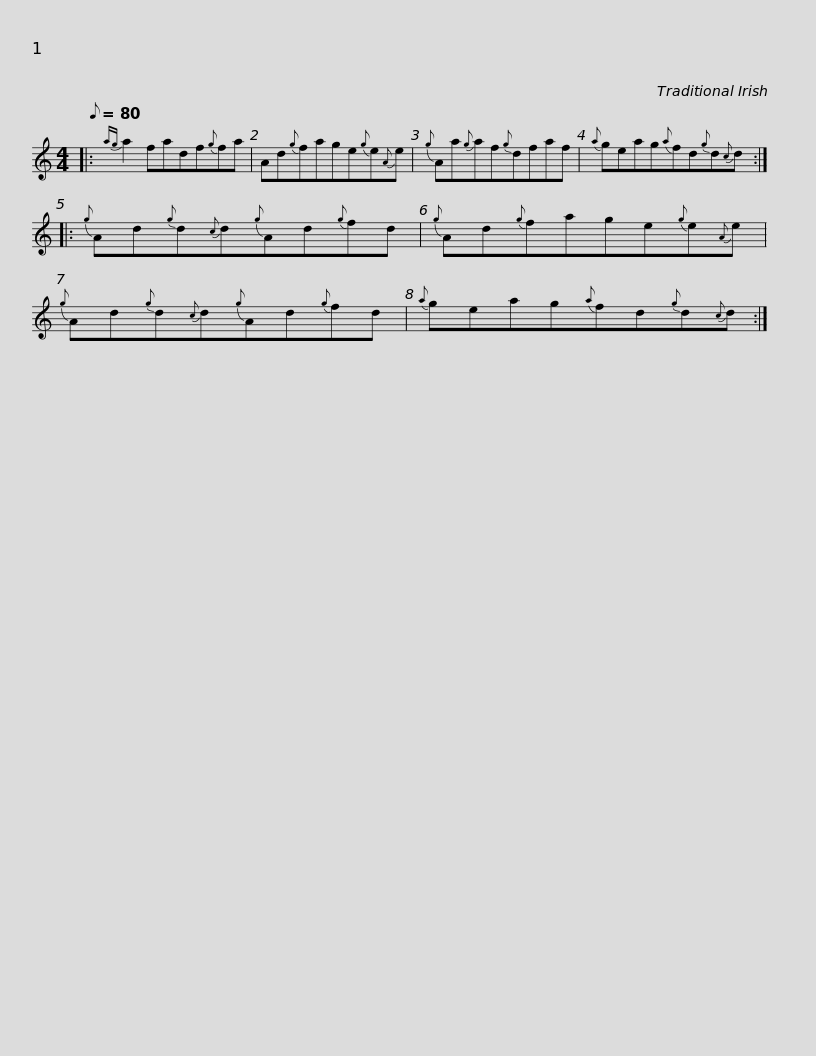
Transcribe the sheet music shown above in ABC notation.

X:1
L:1/8
Q:1/8=80
M:4/4
I:linebreak $
K:C
V:1 treble
V:1
|:{ag} a2 fadf{g}fa | Ad{g}fage{g}e{A}e |{g} Aa{g}af{g}dfaf |${a} geag{a}fd{g}d{c}d ::{g} Ad{g}d{c}d{g}Ad{g}fd | %5
{g} Ad{g}fage{g}e{A}e |${g} Ad{g}d{c}d{g}Ad{g}fd |{a} geag{a}fd{g}d{c}d :| %8
